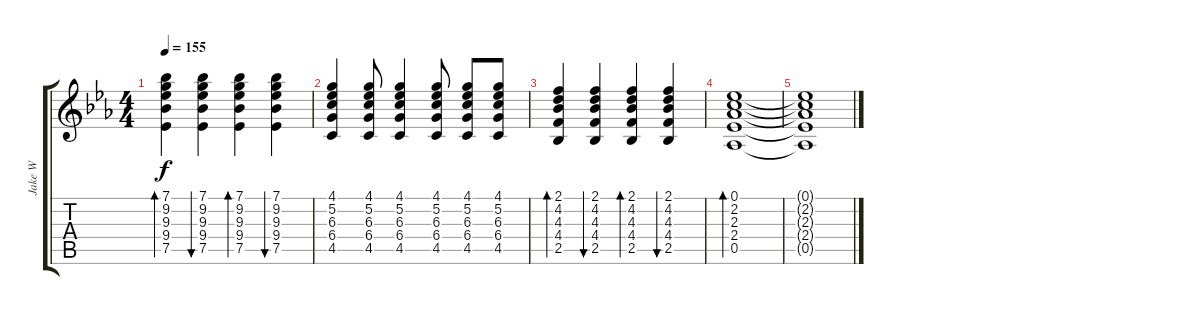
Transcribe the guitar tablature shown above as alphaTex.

\track ("Jake W" "Jake W") {instrument acousticguitarsteel}
\staff {score tabs}
\tuning (Eb4 Bb3 Gb3 Db3 Ab2 Eb2) {hide}
\ts (4 4)
\tempo 155
\clef g2
\ks cminor
(7.1 9.2 9.3 9.4 7.5).4{bd 60 dy f} (7.1 9.2 9.3 9.4 7.5).4{bu 120} (7.1 9.2 9.3 9.4 7.5).4{bd 120} (7.1 9.2 9.3 9.4 7.5).4{bu 120} |
(4.1 5.2 6.3 6.4 4.5).4 (4.1 5.2 6.3 6.4 4.5).8 (4.1 5.2 6.3 6.4 4.5).4 (4.1 5.2 6.3 6.4 4.5).8 (4.1 5.2 6.3 6.4 4.5).8 (4.1 5.2 6.3 6.4 4.5).8 |
(2.1 4.2 4.3 4.4 2.5).4{bd 60} (2.1 4.2 4.3 4.4 2.5).4{bu 120} (2.1 4.2 4.3 4.4 2.5).4{bd 120} (2.1 4.2 4.3 4.4 2.5).4{bu 120} |
(0.1 2.2 2.3 2.4 0.5).1{bd 480} |
(0.1{t} 2.2{t} 2.3{t} 2.4{t} 0.5{t}).1
